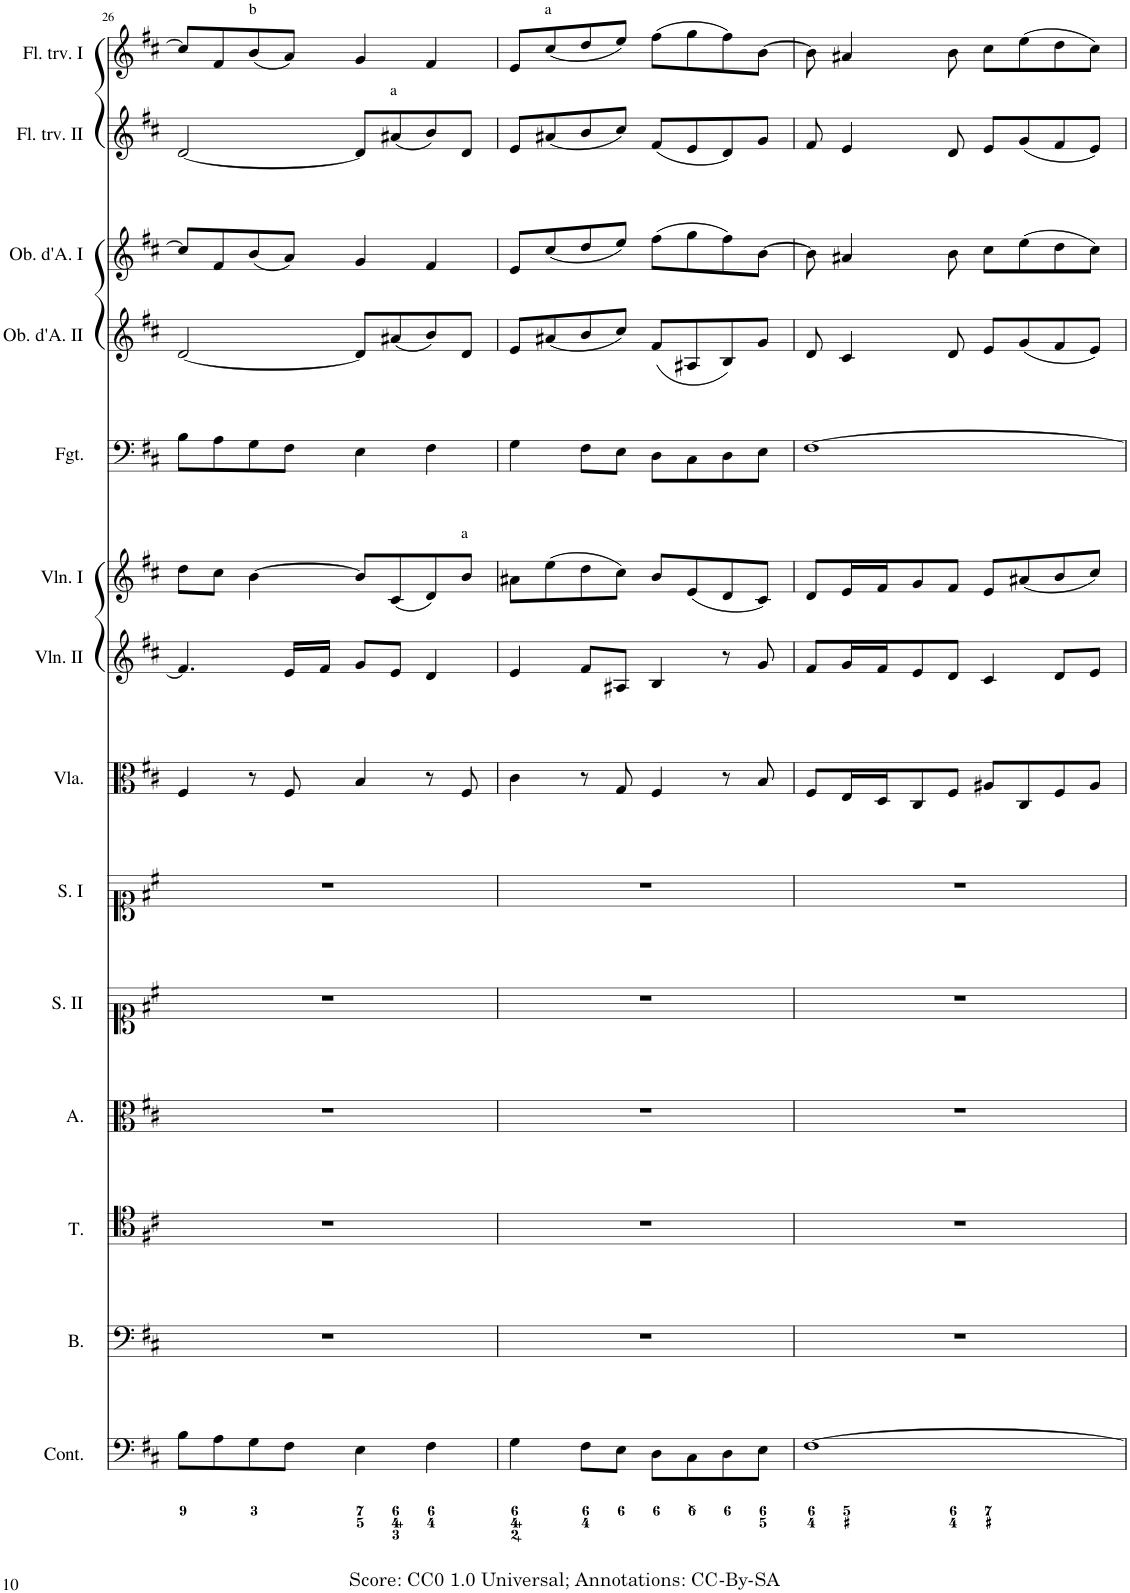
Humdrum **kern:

**kern	**kern	**kern	**kern	**kern	**kern	**kern	**kern	**kern	**kern	**kern	**kern	**kern	**kern	**kern
*part15	*part14	*part13	*part12	*part11	*part10	*part9	*part8	*part7	*part6	*part5	*part4	*part3	*part2	*part1
*staff15	*staff14	*staff13	*staff12	*staff11	*staff10	*staff9	*staff8	*staff7	*staff6	*staff5	*staff4	*staff3	*staff2	*staff1
*I"Continuo	*I"Continuo	*I"Basso	*I"Tenore	*I"Alto	*I"Soprano II	*I"Soprano I	*I"Viola	*I"Violino II	*I"Violino I	*I"Fagotto	*I"Oboe d'Amore II	*I"Oboe d'Amore I	*I"Flauto traverso II	*I"Flauto traverso I
*I'Cont.	*I'Cont.	*I'B.	*I'T.	*I'A.	*I'S. II	*I'S. I	*I'Vla.	*I'Vln. II	*I'Vln. I	*I'Fgt.	*I'Ob. d'A. II	*I'Ob. d'A. I	*I'Fl. trv. II	*I'Fl. trv. I
!!LO:PB:g=z
*clefF4	*clefF4	*clefF4	*clefC4	*clefC3	*clefC1	*clefC1	*clefC3	*clefG2	*clefG2	*clefF4	*clefG2	*clefG2	*clefG2	*clefG2
*k[f#c#]	*k[f#c#]	*k[f#c#]	*k[f#c#]	*k[f#c#]	*k[f#c#]	*k[f#c#]	*k[f#c#]	*k[f#c#]	*k[f#c#]	*k[f#c#]	*k[f#c#]	*k[f#c#]	*k[f#c#]	*k[f#c#]
*M4/4	*M4/4	*M4/4	*M4/4	*M4/4	*M4/4	*M4/4	*M4/4	*M4/4	*M4/4	*M4/4	*M4/4	*M4/4	*M4/4	*M4/4
*met(c)	*met(c)	*met(c)	*met(c)	*met(c)	*met(c)	*met(c)	*met(c)	*met(c)	*met(c)	*met(c)	*met(c)	*met(c)	*met(c)	*met(c)
=26	=26	=26	=26	=26	=26	=26	=26	=26	=26	=26	=26	=26	=26	=26
8B\L	8B\L	1r	1r	1r	1r	1r	4F#/	4.f#/]	8dd\L	8B\L	[2d/	8cc#/L]	[2d/	8cc#/L]
8A\J	8A\	.	.	.	.	.	.	.	8cc#\J	8A\	.	8f#/	.	8f#/
!	!	!	!	!	!	!	!	!	!	!	!	!	!	!LO:TX:a:t=b
8G\L	8G\	.	.	.	.	.	8r	.	[4b\	8G\	.	(8b/	.	(8b/
8F#\J	8F#\J	.	.	.	.	.	8F#/	16e/LL	.	8F#\J	.	8a/J)	.	8a/J)
.	.	.	.	.	.	.	.	16f#/JJ	.	.	.	.	.	.
4E	4E\	.	.	.	.	.	4B/	8g/L	8b/L]	4E\	8d/L]	4g/	8d/L]	4g/
!	!	!	!	!	!	!	!	!	!	!	!	!	!LO:TX:a:t=a	!
.	.	.	.	.	.	.	.	8e/J	(8c#/	.	(8a#X/	.	(8a#X/	.
4F#	4F#\	.	.	.	.	.	8r	4d/	8d/)	4F#\	8b/)	4f#/	8b/)	4f#/
!	!	!	!	!	!	!	!	!	!LO:TX:a:t=a	!	!	!	!	!
.	.	.	.	.	.	.	8F#/	.	8b/J	.	8d/J	.	8d/J	.
=27	=27	=27	=27	=27	=27	=27	=27	=27	=27	=27	=27	=27	=27	=27
4G	4G\	1r	1r	1r	1r	1r	4c#\	4e/	8a#X\L	4G\	8e/L	8e/L	8e/L	8e/L
!	!	!	!	!	!	!	!	!	!	!	!	!	!	!LO:TX:a:t=a
.	.	.	.	.	.	.	.	.	(8ee\	.	(8a#X/	(8cc#/	(8a#X/	(8cc#/
8F#\L	8F#\L	.	.	.	.	.	8r	8f#/L	8dd\	8F#\L	8b/	8dd/	8b/	8dd/
8E\J	8E\J	.	.	.	.	.	8G/	8A#X/J	8cc#\J)	8E\J	8cc#/J)	8ee/J)	8cc#/J)	8ee/J)
8D/L	8D\L	.	.	.	.	.	4F#/	4B/	8b/L	8D\L	(8f#/L	(8ff#\L	(8f#/L	(8ff#\L
8C#/J	8C#\	.	.	.	.	.	.	.	(8e/	8C#\	8A#X/	8gg\	8e/	8gg\
8D\L	8D\	.	.	.	.	.	8r	8r	8d/	8D\	8B/)	8ff#\)	8d/)	8ff#\)
8E\J	8E\J	.	.	.	.	.	8B/	8g/	8c#/J)	8E\J	8g/J	[8b\J	8g/J	[8b\J
=28	=28	=28	=28	=28	=28	=28	=28	=28	=28	=28	=28	=28	=28	=28
[1F#	[1F#	1r	1r	1r	1r	1r	8F#/L	8f#/L	8d/L	[1F#	8d/	8b\]	8f#/	8b\]
.	.	.	.	.	.	.	16E/L	16g/L	16e/L	.	4c#/	4a#X/	4e/	4a#X/
.	.	.	.	.	.	.	16D/J	16f#/J	16f#/J	.	.	.	.	.
.	.	.	.	.	.	.	8C#/	8e/	8g/	.	.	.	.	.
.	.	.	.	.	.	.	8F#/J	8d/J	8f#/J	.	8d/	8b\	8d/	8b\
.	.	.	.	.	.	.	8A#X/L	4c#/	8e/L	.	8e/L	8cc#\L	8e/L	8cc#\L
.	.	.	.	.	.	.	8C#/	.	(8a#X/	.	(8g/	(8ee\	(8g/	(8ee\
.	.	.	.	.	.	.	8F#/	8d/L	8b/	.	8f#/	8dd\	8f#/	8dd\
.	.	.	.	.	.	.	8A#/J	8e/J	8cc#/J)	.	8e/J)	8cc#\J)	8e/J)	8cc#\J)
=	=	=	=	=	=	=	=	=	=	=	=	=	=	=
*-	*-	*-	*-	*-	*-	*-	*-	*-	*-	*-	*-	*-	*-	*-
